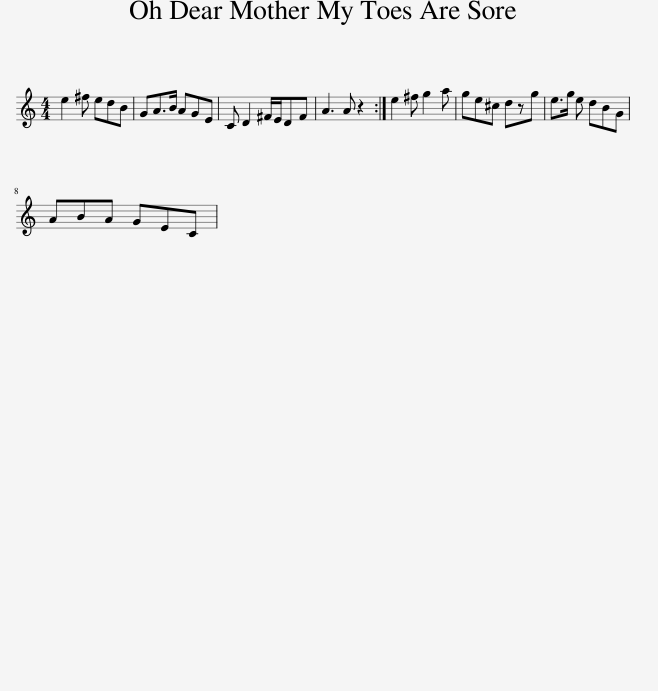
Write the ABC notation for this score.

X:1
L:1/8
M:4/4
I:linebreak $
K:C
V:1 treble
V:1
 e2 ^f edB | GA>B AGE | C D2 ^F/E/DF | A3 A z2 :| e2 ^f g2 a | %5
 ge^c dzg | e>g e dBG |$ ABA GEC | %8
